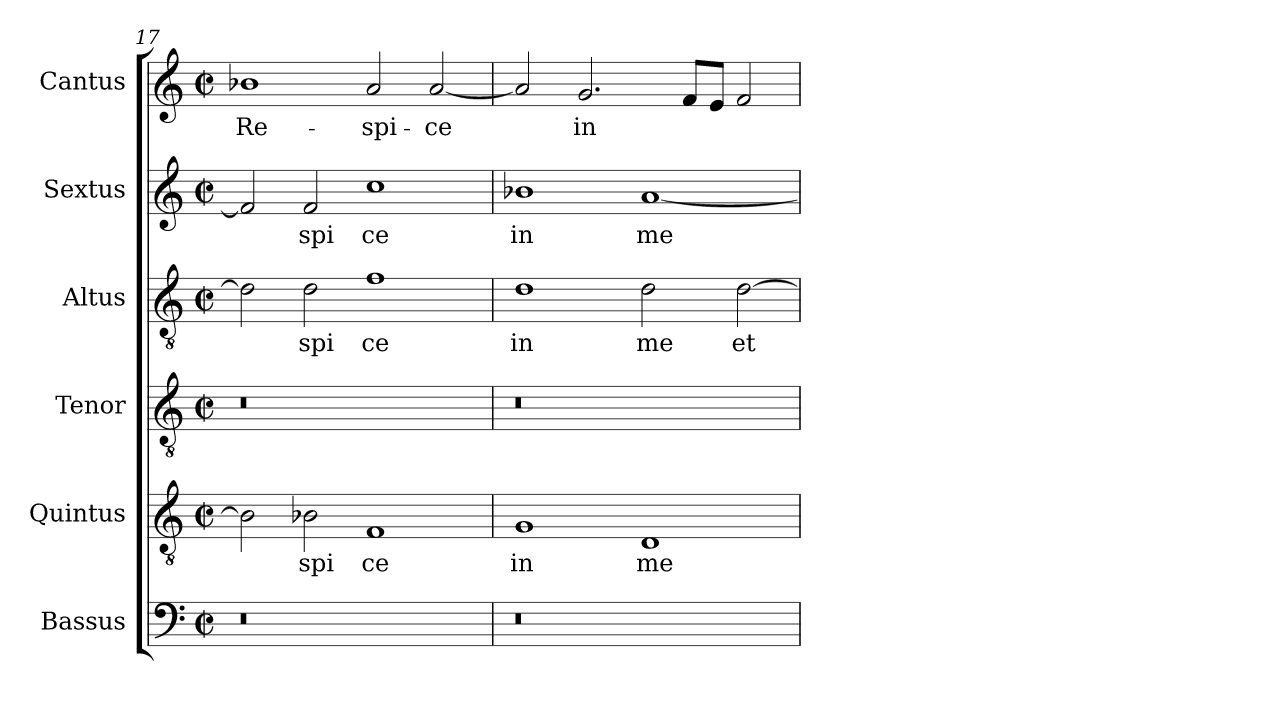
**kern	**kern	**text	**kern	**kern	**text	**kern	**text	**kern	**text
*part6	*part5	*part5	*part4	*part3	*part3	*part2	*part2	*part1	*part1
*staff6	*staff5	*staff5	*staff4	*staff3	*staff3	*staff2	*staff2	*staff1	*staff1
*I"Bassus	*I"Quintus	*	*I"Tenor	*I"Altus	*	*I"Sextus	*	*I"Cantus	*
*clefF4	*clefGv2	*	*clefGv2	*clefGv2	*	*clefG2	*	*clefG2	*
*M2/2	*M2/2	*	*M2/2	*M2/2	*	*M2/2	*	*M2/2	*
*met(c|)	*met(c|)	*	*met(c|)	*met(c|)	*	*met(c|)	*	*met(c|)	*
=17	=17	=17	=17	=17	=17	=17	=17	=17	=17
!	!	!	!	!	!	!	!	!	!LO:LY:b:cj
0r	2B-\]	.	0r	2d\]	.	2f/]	.	1b-X	Re-
!	!	!LO:LY:b:cj	!	!	!LO:LY:b:cj	!	!LO:LY:b:cj	!	!
.	2B-X\	spi	.	2d\	spi	2f/	spi	.	.
!	!	!LO:LY:b:cj	!	!	!LO:LY:b:cj	!	!LO:LY:b:cj	!	!LO:LY:b:cj
.	1F	ce	.	1f	ce	1cc	ce	2a/	-spi-
!	!	!	!	!	!	!	!	!	!LO:LY:b:cj
.	.	.	.	.	.	.	.	[<2a/	-ce
=18	=18	=18	=18	=18	=18	=18	=18	=18	=18
!	!	!LO:LY:b:cj	!	!	!LO:LY:b:cj	!	!LO:LY:b:cj	!	!
0r	1G	in	0r	1d	in	1b-X	in	2a/]	.
!	!	!	!	!	!	!	!	!	!LO:LY:b:cj
.	.	.	.	.	.	.	.	2.g/	in
!	!	!LO:LY:b:cj	!	!	!LO:LY:b:cj	!	!LO:LY:b:cj	!	!
.	1D	me	.	2d\	me	[>1a	me	.	.
.	.	.	.	.	.	.	.	8f/L	.
.	.	.	.	.	.	.	.	8e/J	.
!	!	!	!	!	!LO:LY:b:cj	!	!	!	!
.	.	.	.	[>2d\	et	.	.	2f/	.
=	=	=	=	=	=	=	=	=	=
*-	*-	*-	*-	*-	*-	*-	*-	*-	*-
